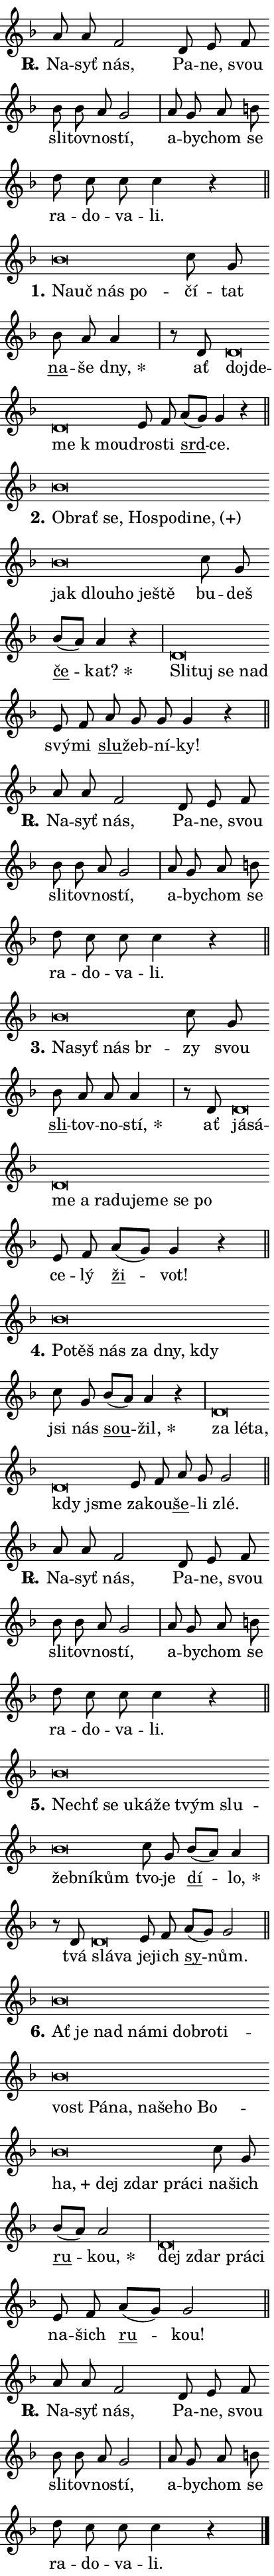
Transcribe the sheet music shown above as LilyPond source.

\version "2.24.0"
\header { tagline = "" }
\paper {
  indent = 0\cm
  top-margin = 0\cm
  right-margin = 0.13\cm % to fit lyric hyphens
  bottom-margin = 0\cm
  left-margin = 0\cm
  paper-width = 7\cm
  page-breaking = #ly:one-page-breaking
  system-system-spacing.basic-distance = #11
  score-system-spacing.basic-distance = #11
  ragged-last = ##f
}


%% Author: Thomas Morley
%% https://lists.gnu.org/archive/html/lilypond-user/2020-05/msg00002.html
#(define (line-position grob)
"Returns position of @var[grob} in current system:
   @code{'start}, if at first time-step
   @code{'end}, if at last time-step
   @code{'middle} otherwise
"
  (let* ((col (ly:item-get-column grob))
         (ln (ly:grob-object col 'left-neighbor))
         (rn (ly:grob-object col 'right-neighbor))
         (col-to-check-left (if (ly:grob? ln) ln col))
         (col-to-check-right (if (ly:grob? rn) rn col))
         (break-dir-left
           (and
             (ly:grob-property col-to-check-left 'non-musical #f)
             (ly:item-break-dir col-to-check-left)))
         (break-dir-right
           (and
             (ly:grob-property col-to-check-right 'non-musical #f)
             (ly:item-break-dir col-to-check-right))))
        (cond ((eqv? 1 break-dir-left) 'start)
              ((eqv? -1 break-dir-right) 'end)
              (else 'middle))))

#(define (tranparent-at-line-position vctor)
  (lambda (grob)
  "Relying on @code{line-position} select the relevant enry from @var{vctor}.
Used to determine transparency,"
    (case (line-position grob)
      ((end) (not (vector-ref vctor 0)))
      ((middle) (not (vector-ref vctor 1)))
      ((start) (not (vector-ref vctor 2))))))

noteHeadBreakVisibility =
#(define-music-function (break-visibility)(vector?)
"Makes @code{NoteHead}s transparent relying on @var{break-visibility}"
#{
  \override NoteHead.transparent =
    #(tranparent-at-line-position break-visibility)
#})

#(define delete-ledgers-for-transparent-note-heads
  (lambda (grob)
    "Reads whether a @code{NoteHead} is transparent.
If so this @code{NoteHead} is removed from @code{'note-heads} from
@var{grob}, which is supposed to be @code{LedgerLineSpanner}.
As a result ledgers are not printed for this @code{NoteHead}"
    (let* ((nhds-array (ly:grob-object grob 'note-heads))
           (nhds-list
             (if (ly:grob-array? nhds-array)
                 (ly:grob-array->list nhds-array)
                 '()))
           ;; Relies on the transparent-property being done before
           ;; Staff.LedgerLineSpanner.after-line-breaking is executed.
           ;; This is fragile ...
           (to-keep
             (remove
               (lambda (nhd)
                 (ly:grob-property nhd 'transparent #f))
               nhds-list)))
      ;; TODO find a better method to iterate over grob-arrays, similiar
      ;; to filter/remove etc for lists
      ;; For now rebuilt from scratch
      (set! (ly:grob-object grob 'note-heads)  '())
      (for-each
        (lambda (nhd)
          (ly:pointer-group-interface::add-grob grob 'note-heads nhd))
        to-keep))))

squashNotes = {
  \override NoteHead.X-extent = #'(-0.2 . 0.2)
  \override NoteHead.Y-extent = #'(-0.75 . 0)
  \override NoteHead.stencil =
    #(lambda (grob)
       (let ((pos (ly:grob-property grob 'staff-position)))
         (begin
           (if (< pos -7) (display "ERROR: Lower brevis then expected\n") (display "OK: Expected brevis position\n"))
           (if (<= pos -6) ly:text-interface::print ly:note-head::print))))
}
unSquashNotes = {
  \revert NoteHead.X-extent
  \revert NoteHead.Y-extent
  \revert NoteHead.stencil
}

hideNotes = \noteHeadBreakVisibility #begin-of-line-visible
unHideNotes = \noteHeadBreakVisibility #all-visible

% work-around for resetting accidentals
% https://lilypond.org/doc/v2.23/Documentation/notation/displaying-rhythms#unmetered-music
cadenzaMeasure = {
  \cadenzaOff
  \partial 1024 s1024
  \cadenzaOn
}

#(define-markup-command (accent layout props text) (markup?)
  "Underline accented syllable"
  (interpret-markup layout props
    #{\markup \override #'(offset . 4.3) \underline { #text }#}))

responsum = \markup \concat {
  "R" \hspace #-1.05 \path #0.1 #'((moveto 0 0.07) (lineto 0.9 0.8)) \hspace #0.05 "."
}

spaceSize = #0.6828661417322834 % exact space size for TeX Gyre Schola

\layout {
  \context {
    \Staff
    \remove "Time_signature_engraver"
    \override LedgerLineSpanner.after-line-breaking = #delete-ledgers-for-transparent-note-heads
  }
  \context {
    \Lyrics {
      \override LyricSpace.minimum-distance = \spaceSize
      \override LyricText.font-name = #"TeX Gyre Schola"
      \override LyricText.font-size = 1
      \override StanzaNumber.font-name = #"TeX Gyre Schola Bold"
      \override StanzaNumber.font-size = 1
    }
  }
  \context {
    \Score 
    \override NoteHead.text =
      #(lambda (grob) 
        (let ((pos (ly:grob-property grob 'staff-position)))
          #{\markup {
            \combine
              \halign #-0.55 \raise #(if (= pos -6) 0 0.5) \override #'(thickness . 2) \draw-line #'(3.2 . 0)
              \musicglyph "noteheads.sM1"
          }#}))
  }
}

% magnetic-lyrics.ily
%
%   written by
%     Jean Abou Samra <jean@abou-samra.fr>
%     Werner Lemberg <wl@gnu.org>
%
%   adapted by
%     Jiri Hon <jiri.hon@gmail.com>
%
% Version 2022-Apr-15

% https://www.mail-archive.com/lilypond-user@gnu.org/msg149350.html

#(define (Left_hyphen_pointer_engraver context)
   "Collect syllable-hyphen-syllable occurrences in lyrics and store
them in properties.  This engraver only looks to the left.  For
example, if the lyrics input is @code{foo -- bar}, it does the
following.

@itemize @bullet
@item
Set the @code{text} property of the @code{LyricHyphen} grob between
@q{foo} and @q{bar} to @code{foo}.

@item
Set the @code{left-hyphen} property of the @code{LyricText} grob with
text @q{foo} to the @code{LyricHyphen} grob between @q{foo} and
@q{bar}.
@end itemize

Use this auxiliary engraver in combination with the
@code{lyric-@/text::@/apply-@/magnetic-@/offset!} hook."
   (let ((hyphen #f)
         (text #f))
     (make-engraver
      (acknowledgers
       ((lyric-syllable-interface engraver grob source-engraver)
        (set! text grob)))
      (end-acknowledgers
       ((lyric-hyphen-interface engraver grob source-engraver)
        ;(when (not (grob::has-interface grob 'lyric-space-interface))
          (set! hyphen grob)));)
      ((stop-translation-timestep engraver)
       (when (and text hyphen)
         (ly:grob-set-object! text 'left-hyphen hyphen))
       (set! text #f)
       (set! hyphen #f)))))

#(define (lyric-text::apply-magnetic-offset! grob)
   "If the space between two syllables is less than the value in
property @code{LyricText@/.details@/.squash-threshold}, move the right
syllable to the left so that it gets concatenated with the left
syllable.

Use this function as a hook for
@code{LyricText@/.after-@/line-@/breaking} if the
@code{Left_@/hyphen_@/pointer_@/engraver} is active."
   (let ((hyphen (ly:grob-object grob 'left-hyphen #f)))
     (when hyphen
       (let ((left-text (ly:spanner-bound hyphen LEFT)))
         (when (grob::has-interface left-text 'lyric-syllable-interface)
           (let* ((common (ly:grob-common-refpoint grob left-text X))
                  (this-x-ext (ly:grob-extent grob common X))
                  (left-x-ext
                   (begin
                     ;; Trigger magnetism for left-text.
                     (ly:grob-property left-text 'after-line-breaking)
                     (ly:grob-extent left-text common X)))
                  ;; `delta` is the gap width between two syllables.
                  (delta (- (interval-start this-x-ext)
                            (interval-end left-x-ext)))
                  (details (ly:grob-property grob 'details))
                  (threshold (assoc-get 'squash-threshold details 0.2)))
             (when (< delta threshold)
               (let* (;; We have to manipulate the input text so that
                      ;; ligatures crossing syllable boundaries are not
                      ;; disabled.  For languages based on the Latin
                      ;; script this is essentially a beautification.
                      ;; However, for non-Western scripts it can be a
                      ;; necessity.
                      (lt (ly:grob-property left-text 'text))
                      (rt (ly:grob-property grob 'text))
                      (is-space (grob::has-interface hyphen 'lyric-space-interface))
                      (space (if is-space " " ""))
                      (extra-delta (if is-space spaceSize 0))
                      ;; Append new syllable.
                      (ltrt-space (if (and (string? lt) (string? rt))
                                (string-append lt space rt)
                                (make-concat-markup (list lt space rt))))
                      ;; Right-align `ltrt` to the right side.
                      (ltrt-space-markup (grob-interpret-markup
                               grob
                               (make-translate-markup
                                (cons (interval-length this-x-ext) 0)
                                (make-right-align-markup ltrt-space)))))
                 (begin
                   ;; Don't print `left-text`.
                   (ly:grob-set-property! left-text 'stencil #f)
                   ;; Set text and stencil (which holds all collected
                   ;; syllables so far) and shift it to the left.
                   (ly:grob-set-property! grob 'text ltrt-space)
                   (ly:grob-set-property! grob 'stencil ltrt-space-markup)
                   (ly:grob-translate-axis! grob (- (- delta extra-delta)) X))))))))))


#(define (lyric-hyphen::displace-bounds-first grob)
   ;; Make very sure this callback isn't triggered too early.
   (let ((left (ly:spanner-bound grob LEFT))
         (right (ly:spanner-bound grob RIGHT)))
     (ly:grob-property left 'after-line-breaking)
     (ly:grob-property right 'after-line-breaking)
     (ly:lyric-hyphen::print grob)))

squashThreshold = #0.4

\layout {
  \context {
    \Lyrics
    \consists #Left_hyphen_pointer_engraver
    \override LyricText.after-line-breaking =
      #lyric-text::apply-magnetic-offset!
    \override LyricHyphen.stencil = #lyric-hyphen::displace-bounds-first
    \override LyricText.details.squash-threshold = \squashThreshold
    \override LyricHyphen.minimum-distance = 0
    \override LyricHyphen.minimum-length = \squashThreshold
  }
}

squashText = \override LyricText.details.squash-threshold = 9999
unSquashText = \override LyricText.details.squash-threshold = \squashThreshold

leftText = \override LyricText.self-alignment-X = #LEFT
unLeftText = \revert LyricText.self-alignment-X

starOffset = #(lambda (grob) 
                (let ((x_offset (ly:self-alignment-interface::aligned-on-x-parent grob)))
                  (if (= x_offset 0) 0 (+ x_offset 1.2))))

star = #(define-music-function (syllable)(string?)
"Append star separator at the end of a syllable"
#{
  \once \override LyricText.X-offset = #starOffset
  \lyricmode { \markup {
    #syllable
    \override #'((font-name . "TeX Gyre Schola Bold")) \hspace #0.2 \lower #0.65 \larger "*"
  } }
#})

starAccent = #(define-music-function (syllable)(string?)
"Append star separator at the end of a syllable and make accent"
#{
  \once \override LyricText.X-offset = #starOffset
  \lyricmode { \markup {
    \accent #syllable
    \override #'((font-name . "TeX Gyre Schola Bold")) \hspace #0.2 \lower #0.65 \larger "*"
  } }
#})

breath = #(define-music-function (syllable)(string?)
"Append breathing indicator at the end of a syllable"
#{
  \lyricmode { \markup { #syllable "+" } }
#})

optionalBreath = #(define-music-function (syllable)(string?)
"Append optional breathing indicator at the end of a syllable"
#{
  \lyricmode { \markup { #syllable "(+)" } }
#})


\score {
    <<
        \new Voice = "melody" { \cadenzaOn \key f \major \relative { a'8 a f2 d8 e f \bar "" bes bes a g2 \cadenzaMeasure \bar "|" a8 g a b \bar "" d c c c4 r \cadenzaMeasure \bar "||" \break } }
        \new Lyrics \lyricsto "melody" { \lyricmode { \set stanza = \responsum
Na -- syť nás, Pa -- ne, svou sli -- tov -- no -- stí, a -- by -- chom se ra -- do -- va -- li. } }
    >>
    \layout {}
}

\score {
    <<
        \new Voice = "melody" { \cadenzaOn \key f \major \relative { \squashNotes bes'\breve*1/16 \hideNotes \breve*1/16 \bar "" \breve*1/16 \breve*1/16 \bar "" \unHideNotes \unSquashNotes c8 g \bar "" bes a a4 \cadenzaMeasure \bar "|" r8 d,8 \squashNotes d\breve*1/16 \hideNotes \breve*1/16 \bar "" \breve*1/16 \breve*1/16 \bar "" \unHideNotes \unSquashNotes e8 f \bar "" a[( g)] g4 r \cadenzaMeasure \bar "||" \break } }
        \new Lyrics \lyricsto "melody" { \lyricmode { \set stanza = "1."
\leftText Na -- \squashText uč nás po -- \unLeftText \unSquashText čí -- tat \markup \accent na -- še \star dny, ať \leftText do -- \squashText jde -- me "k mou" -- \unLeftText \unSquashText dro -- sti \markup \accent srd -- ce. } }
    >>
    \layout {}
}

\score {
    <<
        \new Voice = "melody" { \cadenzaOn \key f \major \relative { \squashNotes bes'\breve*1/16 \hideNotes \breve*1/16 \bar "" \breve*1/16 \bar "" \breve*1/16 \bar "" \breve*1/16 \bar "" \breve*1/16 \bar "" \breve*1/16 \bar "" \breve*1/16 \bar "" \breve*1/16 \bar "" \breve*1/16 \bar "" \breve*1/16 \breve*1/16 \bar "" \unHideNotes \unSquashNotes c8 g \bar "" bes[( a)] a4 r \cadenzaMeasure \bar "|" \squashNotes d,\breve*1/16 \hideNotes \breve*1/16 \bar "" \breve*1/16 \breve*1/16 \bar "" \unHideNotes \unSquashNotes e8 f \bar "" a g g g4 r \cadenzaMeasure \bar "||" \break } }
        \new Lyrics \lyricsto "melody" { \lyricmode { \set stanza = "2."
\leftText Ob -- \squashText rať se, Ho -- spo -- di -- \optionalBreath ne, jak dlou -- ho je -- ště \unLeftText \unSquashText bu -- deš \markup \accent če -- \star kat? \leftText Sli -- \squashText tuj se nad \unLeftText \unSquashText svý -- mi \markup \accent slu -- žeb -- ní -- ky! } }
    >>
    \layout {}
}

\score {
    <<
        \new Voice = "melody" { \cadenzaOn \key f \major \relative { a'8 a f2 d8 e f \bar "" bes bes a g2 \cadenzaMeasure \bar "|" a8 g a b \bar "" d c c c4 r \cadenzaMeasure \bar "||" \break } }
        \new Lyrics \lyricsto "melody" { \lyricmode { \set stanza = \responsum
Na -- syť nás, Pa -- ne, svou sli -- tov -- no -- stí, a -- by -- chom se ra -- do -- va -- li. } }
    >>
    \layout {}
}

\score {
    <<
        \new Voice = "melody" { \cadenzaOn \key f \major \relative { \squashNotes bes'\breve*1/16 \hideNotes \breve*1/16 \bar "" \breve*1/16 \breve*1/16 \bar "" \unHideNotes \unSquashNotes c8 g \bar "" bes a a a4 \cadenzaMeasure \bar "|" r8 d,8 \squashNotes d\breve*1/16 \hideNotes \breve*1/16 \bar "" \breve*1/16 \bar "" \breve*1/16 \bar "" \breve*1/16 \bar "" \breve*1/16 \bar "" \breve*1/16 \bar "" \breve*1/16 \bar "" \breve*1/16 \breve*1/16 \bar "" \unHideNotes \unSquashNotes e8 f \bar "" a[( g)] g4 r \cadenzaMeasure \bar "||" \break } }
        \new Lyrics \lyricsto "melody" { \lyricmode { \set stanza = "3."
\leftText Na -- \squashText syť nás br -- \unLeftText \unSquashText zy svou \markup \accent sli -- tov -- no -- \star stí, ať \leftText já -- \squashText sá -- me a ra -- du -- je -- me se po \unLeftText \unSquashText ce -- lý \markup \accent ži -- vot! } }
    >>
    \layout {}
}

\score {
    <<
        \new Voice = "melody" { \cadenzaOn \key f \major \relative { \squashNotes bes'\breve*1/16 \hideNotes \breve*1/16 \bar "" \breve*1/16 \bar "" \breve*1/16 \bar "" \breve*1/16 \breve*1/16 \bar "" \unHideNotes \unSquashNotes c8 g \bar "" bes[( a)] a4 r \cadenzaMeasure \bar "|" \squashNotes d,\breve*1/16 \hideNotes \breve*1/16 \bar "" \breve*1/16 \bar "" \breve*1/16 \breve*1/16 \bar "" \unHideNotes \unSquashNotes e8 f \bar "" a g g2 \cadenzaMeasure \bar "||" \break } }
        \new Lyrics \lyricsto "melody" { \lyricmode { \set stanza = "4."
\leftText Po -- \squashText těš nás za dny, kdy \unLeftText \unSquashText jsi nás \markup \accent sou -- \star žil, \leftText za \squashText lé -- ta, kdy jsme \unLeftText \unSquashText za -- kou -- \markup \accent še -- li zlé. } }
    >>
    \layout {}
}

\score {
    <<
        \new Voice = "melody" { \cadenzaOn \key f \major \relative { a'8 a f2 d8 e f \bar "" bes bes a g2 \cadenzaMeasure \bar "|" a8 g a b \bar "" d c c c4 r \cadenzaMeasure \bar "||" \break } }
        \new Lyrics \lyricsto "melody" { \lyricmode { \set stanza = \responsum
Na -- syť nás, Pa -- ne, svou sli -- tov -- no -- stí, a -- by -- chom se ra -- do -- va -- li. } }
    >>
    \layout {}
}

\score {
    <<
        \new Voice = "melody" { \cadenzaOn \key f \major \relative { \squashNotes bes'\breve*1/16 \hideNotes \breve*1/16 \bar "" \breve*1/16 \bar "" \breve*1/16 \bar "" \breve*1/16 \bar "" \breve*1/16 \bar "" \breve*1/16 \bar "" \breve*1/16 \bar "" \breve*1/16 \breve*1/16 \bar "" \unHideNotes \unSquashNotes c8 g \bar "" bes[( a)] a4 \cadenzaMeasure \bar "|" r8 d,8 \squashNotes d\breve*1/16 \hideNotes \breve*1/16 \bar "" \unHideNotes \unSquashNotes e8 f \bar "" a[( g)] g2 \cadenzaMeasure \bar "||" \break } }
        \new Lyrics \lyricsto "melody" { \lyricmode { \set stanza = "5."
\leftText Nechť \squashText se u -- ká -- že tvým slu -- žeb -- ní -- kům \unLeftText \unSquashText tvo -- je \markup \accent dí -- \star lo, tvá \leftText slá -- \squashText va \unLeftText \unSquashText je -- jich \markup \accent sy -- nům. } }
    >>
    \layout {}
}

\score {
    <<
        \new Voice = "melody" { \cadenzaOn \key f \major \relative { \squashNotes bes'\breve*1/16 \hideNotes \breve*1/16 \bar "" \breve*1/16 \bar "" \breve*1/16 \bar "" \breve*1/16 \bar "" \breve*1/16 \bar "" \breve*1/16 \bar "" \breve*1/16 \bar "" \breve*1/16 \bar "" \breve*1/16 \bar "" \breve*1/16 \bar "" \breve*1/16 \bar "" \breve*1/16 \bar "" \breve*1/16 \bar "" \breve*1/16 \bar "" \breve*1/16 \bar "" \breve*1/16 \bar "" \breve*1/16 \bar "" \breve*1/16 \breve*1/16 \bar "" \unHideNotes \unSquashNotes c8 g \bar "" bes[( a)] a2 \cadenzaMeasure \bar "|" \squashNotes d,\breve*1/16 \hideNotes \breve*1/16 \bar "" \breve*1/16 \breve*1/16 \bar "" \unHideNotes \unSquashNotes e8 f \bar "" a[( g)] g2 \cadenzaMeasure \bar "||" \break } }
        \new Lyrics \lyricsto "melody" { \lyricmode { \set stanza = "6."
\leftText Ať \squashText je nad ná -- mi dob -- ro -- ti -- vost Pá -- na, na -- še -- ho Bo -- \breath "ha," dej zdar prá -- ci \unLeftText \unSquashText na -- šich \markup \accent ru -- \star kou, \leftText dej \squashText zdar prá -- ci \unLeftText \unSquashText na -- šich \markup \accent ru -- kou! } }
    >>
    \layout {}
}

\score {
    <<
        \new Voice = "melody" { \cadenzaOn \key f \major \relative { a'8 a f2 d8 e f \bar "" bes bes a g2 \cadenzaMeasure \bar "|" a8 g a b \bar "" d c c c4 r \cadenzaMeasure \bar "||" \break } \bar "|." }
        \new Lyrics \lyricsto "melody" { \lyricmode { \set stanza = \responsum
Na -- syť nás, Pa -- ne, svou sli -- tov -- no -- stí, a -- by -- chom se ra -- do -- va -- li. } }
    >>
    \layout {}
}
